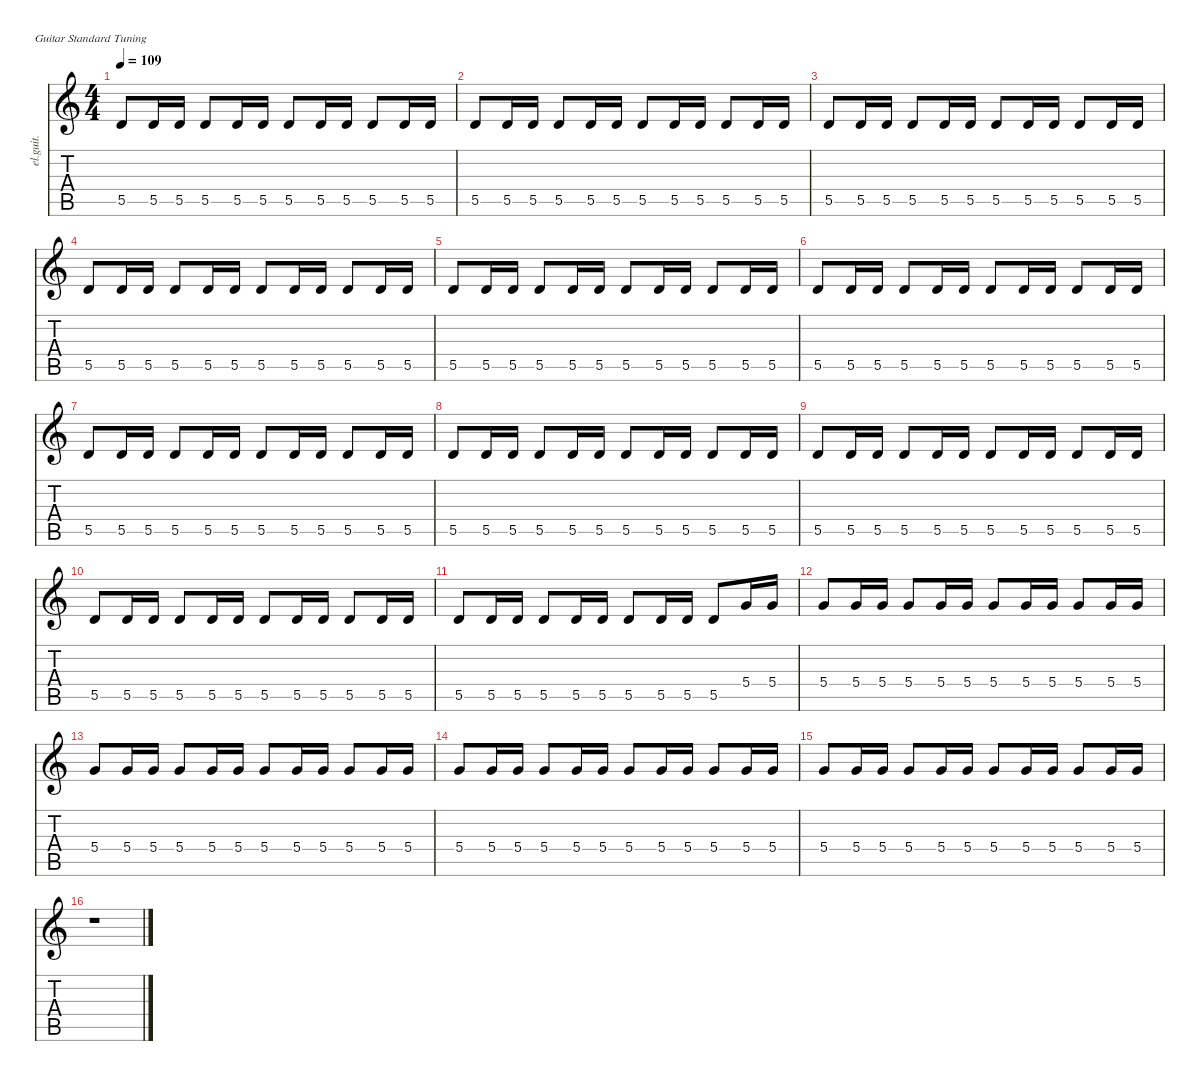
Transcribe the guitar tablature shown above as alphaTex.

\defaultSystemsLayout 4
\hideDynamics
\bracketExtendMode nobrackets
\otherSystemsTrackNameOrientation horizontal
\track ("Guit II" "el.guit.") {instrument electricguitarmuted}
\staff {score tabs}
\tuning (E4 B3 G3 D3 A2 E2)
\ts (4 4)
\tempo 109
\clef g2
\ks c
5.5.8{dy f beam Up} 5.5.16{beam Up} 5.5.16{beam Up} 5.5.8{beam Up} 5.5.16{beam Up} 5.5.16{beam Up} 5.5.8{beam Up} 5.5.16{beam Up} 5.5.16{beam Up} 5.5.8{beam Up} 5.5.16{beam Up} 5.5.16{beam Up} |
5.5.8{beam Up} 5.5.16{beam Up} 5.5.16{beam Up} 5.5.8{beam Up} 5.5.16{beam Up} 5.5.16{beam Up} 5.5.8{beam Up} 5.5.16{beam Up} 5.5.16{beam Up} 5.5.8{beam Up} 5.5.16{beam Up} 5.5.16{beam Up} |
5.5.8{beam Up} 5.5.16{beam Up} 5.5.16{beam Up} 5.5.8{beam Up} 5.5.16{beam Up} 5.5.16{beam Up} 5.5.8{beam Up} 5.5.16{beam Up} 5.5.16{beam Up} 5.5.8{beam Up} 5.5.16{beam Up} 5.5.16{beam Up} |
5.5.8{beam Up} 5.5.16{beam Up} 5.5.16{beam Up} 5.5.8{beam Up} 5.5.16{beam Up} 5.5.16{beam Up} 5.5.8{beam Up} 5.5.16{beam Up} 5.5.16{beam Up} 5.5.8{beam Up} 5.5.16{beam Up} 5.5.16{beam Up} |
5.5.8{beam Up} 5.5.16{beam Up} 5.5.16{beam Up} 5.5.8{beam Up} 5.5.16{beam Up} 5.5.16{beam Up} 5.5.8{beam Up} 5.5.16{beam Up} 5.5.16{beam Up} 5.5.8{beam Up} 5.5.16{beam Up} 5.5.16{beam Up} |
5.5.8{beam Up} 5.5.16{beam Up} 5.5.16{beam Up} 5.5.8{beam Up} 5.5.16{beam Up} 5.5.16{beam Up} 5.5.8{beam Up} 5.5.16{beam Up} 5.5.16{beam Up} 5.5.8{beam Up} 5.5.16{beam Up} 5.5.16{beam Up} |
5.5.8{beam Up} 5.5.16{beam Up} 5.5.16{beam Up} 5.5.8{beam Up} 5.5.16{beam Up} 5.5.16{beam Up} 5.5.8{beam Up} 5.5.16{beam Up} 5.5.16{beam Up} 5.5.8{beam Up} 5.5.16{beam Up} 5.5.16{beam Up} |
5.5.8{beam Up} 5.5.16{beam Up} 5.5.16{beam Up} 5.5.8{beam Up} 5.5.16{beam Up} 5.5.16{beam Up} 5.5.8{beam Up} 5.5.16{beam Up} 5.5.16{beam Up} 5.5.8{beam Up} 5.5.16{beam Up} 5.5.16{beam Up} |
5.5.8{beam Up} 5.5.16{beam Up} 5.5.16{beam Up} 5.5.8{beam Up} 5.5.16{beam Up} 5.5.16{beam Up} 5.5.8{beam Up} 5.5.16{beam Up} 5.5.16{beam Up} 5.5.8{beam Up} 5.5.16{beam Up} 5.5.16{beam Up} |
5.5.8{beam Up} 5.5.16{beam Up} 5.5.16{beam Up} 5.5.8{beam Up} 5.5.16{beam Up} 5.5.16{beam Up} 5.5.8{beam Up} 5.5.16{beam Up} 5.5.16{beam Up} 5.5.8{beam Up} 5.5.16{beam Up} 5.5.16{beam Up} |
5.5.8{beam Up} 5.5.16{beam Up} 5.5.16{beam Up} 5.5.8{beam Up} 5.5.16{beam Up} 5.5.16{beam Up} 5.5.8{beam Up} 5.5.16{beam Up} 5.5.16{beam Up} 5.5.8{beam Up} 5.4.16{beam Up} 5.4.16{beam Up} |
5.4.8{beam Up} 5.4.16{beam Up} 5.4.16{beam Up} 5.4.8{beam Up} 5.4.16{beam Up} 5.4.16{beam Up} 5.4.8{beam Up} 5.4.16{beam Up} 5.4.16{beam Up} 5.4.8{beam Up} 5.4.16{beam Up} 5.4.16{beam Up} |
5.4.8{beam Up} 5.4.16{beam Up} 5.4.16{beam Up} 5.4.8{beam Up} 5.4.16{beam Up} 5.4.16{beam Up} 5.4.8{beam Up} 5.4.16{beam Up} 5.4.16{beam Up} 5.4.8{beam Up} 5.4.16{beam Up} 5.4.16{beam Up} |
5.4.8{beam Up} 5.4.16{beam Up} 5.4.16{beam Up} 5.4.8{beam Up} 5.4.16{beam Up} 5.4.16{beam Up} 5.4.8{beam Up} 5.4.16{beam Up} 5.4.16{beam Up} 5.4.8{beam Up} 5.4.16{beam Up} 5.4.16{beam Up} |
5.4.8{beam Up} 5.4.16{beam Up} 5.4.16{beam Up} 5.4.8{beam Up} 5.4.16{beam Up} 5.4.16{beam Up} 5.4.8{beam Up} 5.4.16{beam Up} 5.4.16{beam Up} 5.4.8{beam Up} 5.4.16{beam Up} 5.4.16{beam Up} |
r.1{beam Down}
